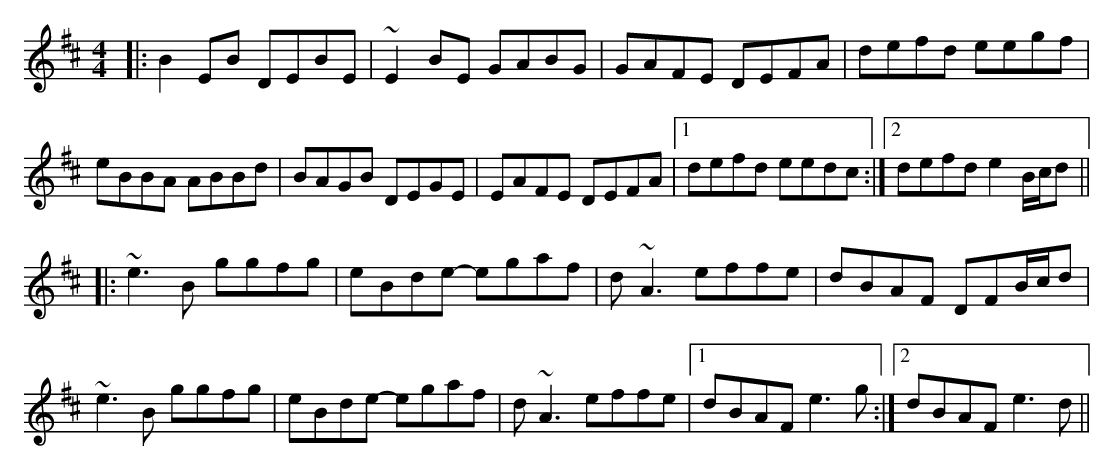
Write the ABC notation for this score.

X:1
M:4/4
K:Edor
|:B2 EB DEBE|~E2 BE GABG|GAFE DEFA|defd eegf|
eBBA ABBd|BAGB DEGE|EAFE DEFA|1 defd eedc:|2 defd e2 B/c/d||
|:~e3 B ggfg|eBde- egaf|d ~A3 effe|dBAF DFB/c/d|
~e3 B ggfg|eBde- egaf|d ~A3 effe|1 dBAF e3 g:|2 dBAF e3 d||
